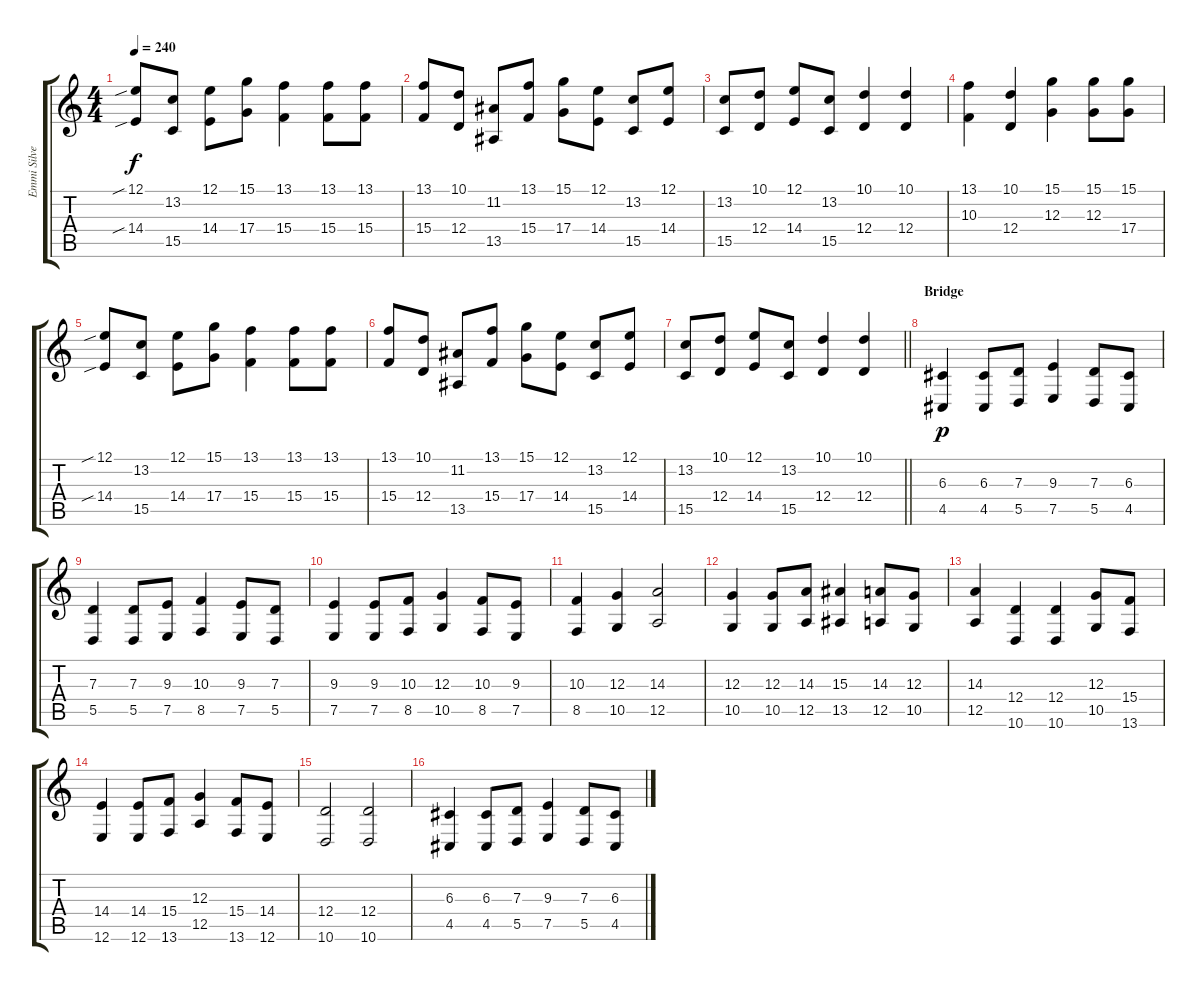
\track ("Emmi Silvennoinen" "Emmi Silve") {instrument tremolostrings}
\staff {score tabs}
\tuning (E4 B3 G3 D3 A2 E2) {hide}
\ts (4 4)
\tempo 240
\clef g2
\ks c
(12.1{sib} 14.4{sib}).8{dy f} (13.2 15.5).8 (12.1 14.4).8 (15.1 17.4).8 (13.1 15.4).4 (13.1 15.4).8 (13.1 15.4).8 |
(13.1 15.4).8 (10.1 12.4).8 (11.2 13.5).8 (13.1 15.4).8 (15.1 17.4).8 (12.1 14.4).8 (13.2 15.5).8 (12.1 14.4).8 |
(13.2 15.5).8 (10.1 12.4).8 (12.1 14.4).8 (13.2 15.5).8 (10.1 12.4).4 (10.1 12.4).4 |
(13.1 10.3).4{instrument accordion} (10.1 12.4).4 (15.1 12.3).4 (15.1 12.3).8 (15.1 17.4).8 |
(12.1{sib} 14.4{sib}).8 (13.2 15.5).8 (12.1 14.4).8 (15.1 17.4).8 (13.1 15.4).4 (13.1 15.4).8 (13.1 15.4).8 |
(13.1 15.4).8 (10.1 12.4).8 (11.2 13.5).8 (13.1 15.4).8 (15.1 17.4).8 (12.1 14.4).8 (13.2 15.5).8 (12.1 14.4).8 |
\barLineRight lightlight
(13.2 15.5).8 (10.1 12.4).8 (12.1 14.4).8 (13.2 15.5).8 (10.1 12.4).4 (10.1 12.4).4 |
\section ("" "Bridge")
(6.3 4.5).4{dy p} (6.3 4.5).8 (7.3 5.5).8 (9.3 7.5).4 (7.3 5.5).8 (6.3 4.5).8 |
(7.3 5.5).4 (7.3 5.5).8 (9.3 7.5).8 (10.3 8.5).4 (9.3 7.5).8 (7.3 5.5).8 |
(9.3 7.5).4 (9.3 7.5).8 (10.3 8.5).8 (12.3 10.5).4 (10.3 8.5).8 (9.3 7.5).8 |
(10.3 8.5).4 (12.3 10.5).4 (14.3 12.5).2 |
(12.3 10.5).4 (12.3 10.5).8 (14.3 12.5).8 (15.3 13.5).4 (14.3 12.5).8 (12.3 10.5).8 |
(14.3 12.5).4 (12.4 10.6).4 (12.4 10.6).4 (12.3 10.5).8 (15.4 13.6).8 |
(14.4 12.6).4 (14.4 12.6).8 (15.4 13.6).8 (12.3 12.5).4 (15.4 13.6).8 (14.4 12.6).8 |
(12.4 10.6).2 (12.4 10.6).2 |
(6.3 4.5).4 (6.3 4.5).8 (7.3 5.5).8 (9.3 7.5).4 (7.3 5.5).8 (6.3 4.5).8
